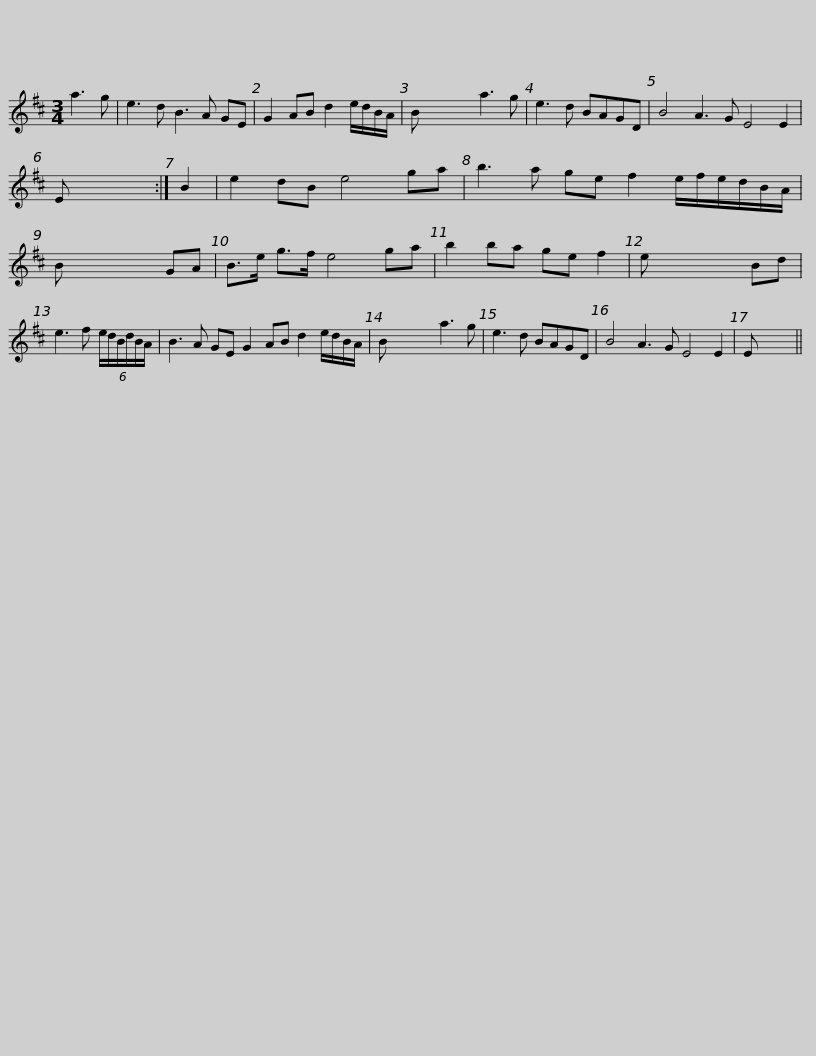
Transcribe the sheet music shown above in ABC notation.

X:1
L:1/8
M:3/4
I:linebreak $
K:D
V:1 treble
V:1
 a3 g | e3 d B3 A GE | G2 AB d2 e/d/B/A/ | B x8 a3 g | e3 d BAGD | %5
 B4 A3 G E4 E2 | E x8 :| B2 |$ e2 dB e4 ga | b3 a ge f2 e/f/e/d/B/A/ | %10
 B x8 GA | B>e g>f e4 ga | b2 ba ge f2 | e x8 Bd |$ e3 f (6:2:6e/d/B/d/B/A/ | %15
 B3 A GE G2 AB d2 e/d/B/A/ | B x8 a3 g | e3 d BAGD | B4 A3 G E4 E2 | E x8 || %20
